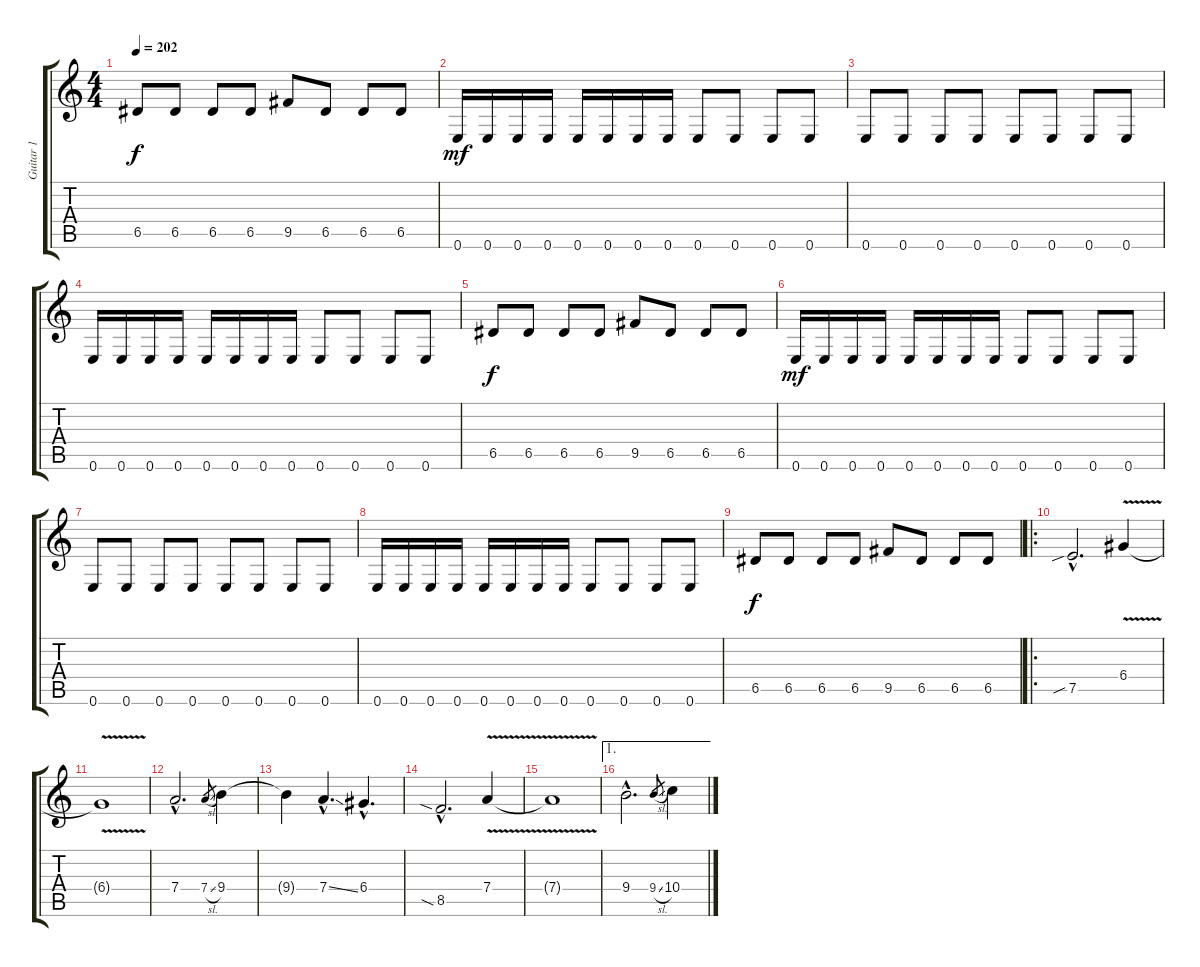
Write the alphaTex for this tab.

\track ("Guitar 1" "Guitar 1") {instrument distortionguitar}
\staff {score tabs}
\tuning (E4 B3 G3 D3 A2 E2) {hide}
\ts (4 4)
\tempo 202
\clef g2
\ks c
6.5.8{dy f} 6.5.8 6.5.8 6.5.8 9.5.8 6.5.8 6.5.8 6.5.8 |
0.6.16{dy mf} 0.6.16 0.6.16 0.6.16 0.6.16 0.6.16 0.6.16 0.6.16 0.6.8 0.6.8 0.6.8 0.6.8 |
0.6.8 0.6.8 0.6.8 0.6.8 0.6.8 0.6.8 0.6.8 0.6.8 |
0.6.16 0.6.16 0.6.16 0.6.16 0.6.16 0.6.16 0.6.16 0.6.16 0.6.8 0.6.8 0.6.8 0.6.8 |
6.5.8{dy f} 6.5.8 6.5.8 6.5.8 9.5.8 6.5.8 6.5.8 6.5.8 |
0.6.16{dy mf} 0.6.16 0.6.16 0.6.16 0.6.16 0.6.16 0.6.16 0.6.16 0.6.8 0.6.8 0.6.8 0.6.8 |
0.6.8 0.6.8 0.6.8 0.6.8 0.6.8 0.6.8 0.6.8 0.6.8 |
0.6.16 0.6.16 0.6.16 0.6.16 0.6.16 0.6.16 0.6.16 0.6.16 0.6.8 0.6.8 0.6.8 0.6.8 |
6.5.8{dy f} 6.5.8 6.5.8 6.5.8 9.5.8 6.5.8 6.5.8 6.5.8 |
\ro
7.5{sib hac}.2{d} 6.4{v}.4 |
6.4{t}.1 |
7.4{hac}.2{d} 7.4{sl}.8{gr} 9.4.4 |
9.4{t}.4 7.4{ss hac}.4{d} 6.4{hac}.4{d} |
8.5{sia hac}.2{d} 7.4{v}.4 |
7.4{t}.1 |
\ae 1
9.4{hac}.2{d} 9.4{sl}.8{gr} 10.4.4
